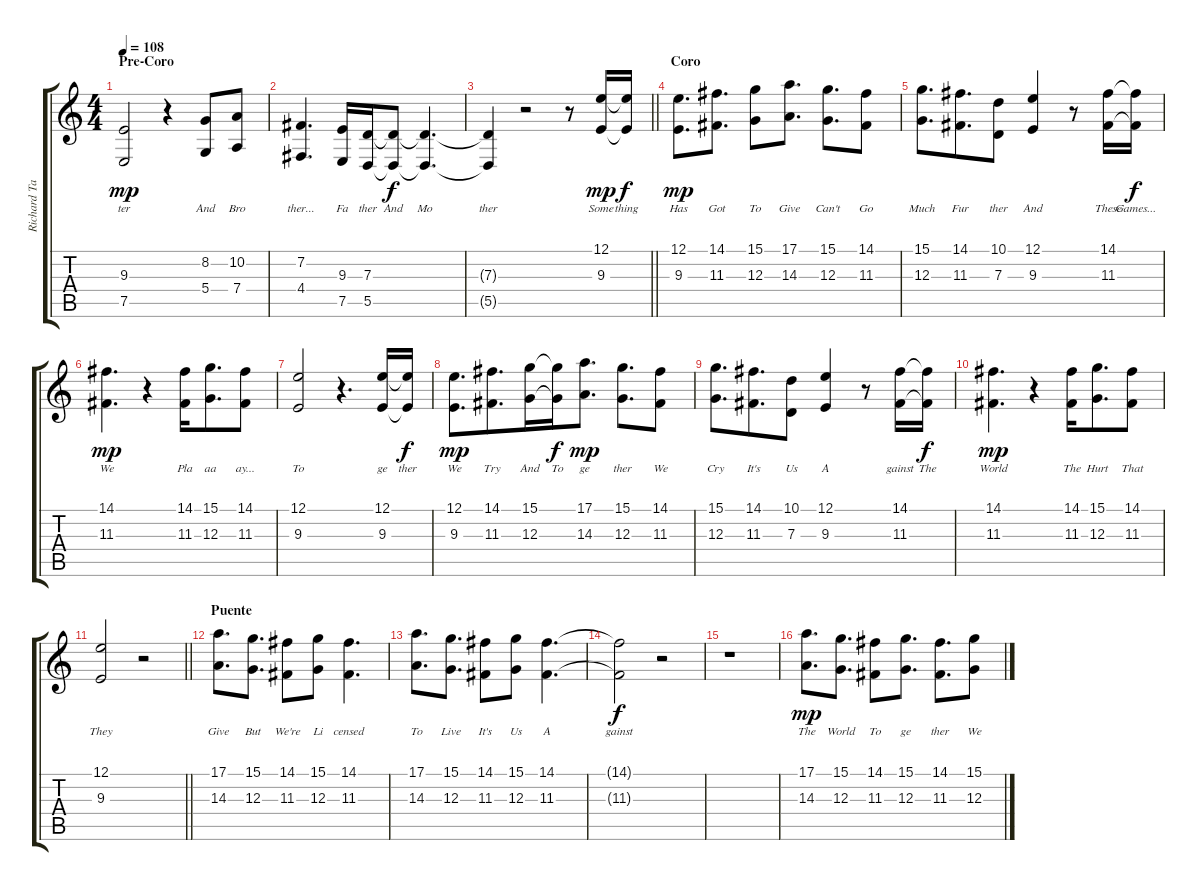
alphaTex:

\track ("Richard Taylor" "Richard Ta") {instrument englishhorn}
\staff {score tabs}
\tuning (E4 B3 G3 D3 A2 E2) {hide}
\ts (4 4)
\section ("" "Pre-Coro")
\tempo 108
\clef g2
\ks c
(9.3 7.5).2{lyrics (0 "ter") lyrics (1 "") lyrics (2 "") lyrics (3 "") lyrics (4 "") dy mp} r.4 (8.2 5.4).8{lyrics (0 "And") lyrics (1 "") lyrics (2 "") lyrics (3 "") lyrics (4 "")} (10.2 7.4).8{lyrics (0 "Bro") lyrics (1 "") lyrics (2 "") lyrics (3 "") lyrics (4 "")} |
(7.2 4.4).4{d lyrics (0 "ther...") lyrics (1 "") lyrics (2 "") lyrics (3 "") lyrics (4 "")} (9.3 7.5).16{lyrics (0 "Fa") lyrics (1 "") lyrics (2 "") lyrics (3 "") lyrics (4 "")} (7.3 5.5).16{lyrics (0 "ther") lyrics (1 "") lyrics (2 "") lyrics (3 "") lyrics (4 "") beam merge} (7.3{t} 5.5{t}).8{lyrics (0 "And") lyrics (1 "") lyrics (2 "") lyrics (3 "") lyrics (4 "") dy f} (7.3{t} 5.5{t}).4{d lyrics (0 "Mo") lyrics (1 "") lyrics (2 "") lyrics (3 "") lyrics (4 "")} |
\barLineRight lightlight
(7.3{t} 5.5{t}).4{lyrics (0 "ther") lyrics (1 "") lyrics (2 "") lyrics (3 "") lyrics (4 "")} r.2 r.8{instrument lead2sawtooth} (12.1 9.3).16{lyrics (0 "Some") lyrics (1 "") lyrics (2 "") lyrics (3 "") lyrics (4 "") dy mp} (12.1{t} 9.3{t}).16{lyrics (0 "thing") lyrics (1 "") lyrics (2 "") lyrics (3 "") lyrics (4 "") dy f} |
\section ("" "Coro")
(12.1 9.3).8{d lyrics (0 "Has") lyrics (1 "") lyrics (2 "") lyrics (3 "") lyrics (4 "") dy mp instrument lead2sawtooth beam merge} (14.1 11.3).8{d lyrics (0 "Got") lyrics (1 "") lyrics (2 "") lyrics (3 "") lyrics (4 "") beam split} (15.1 12.3).8{lyrics (0 "To") lyrics (1 "") lyrics (2 "") lyrics (3 "") lyrics (4 "") beam merge} (17.1 14.3).8{d lyrics (0 "Give") lyrics (1 "") lyrics (2 "") lyrics (3 "") lyrics (4 "") beam split} (15.1 12.3).8{d lyrics (0 "Can't") lyrics (1 "") lyrics (2 "") lyrics (3 "") lyrics (4 "") beam merge} (14.1 11.3).8{lyrics (0 "Go") lyrics (1 "") lyrics (2 "") lyrics (3 "") lyrics (4 "")} |
(15.1 12.3).8{d lyrics (0 "Much") lyrics (1 "") lyrics (2 "") lyrics (3 "") lyrics (4 "")} (14.1 11.3).8{d lyrics (0 "Fur") lyrics (1 "") lyrics (2 "") lyrics (3 "") lyrics (4 "") beam merge} (10.1 7.3).8{lyrics (0 "ther") lyrics (1 "") lyrics (2 "") lyrics (3 "") lyrics (4 "")} (12.1 9.3).4{lyrics (0 "And") lyrics (1 "") lyrics (2 "") lyrics (3 "") lyrics (4 "")} r.8 (14.1 11.3).16{lyrics (0 "These") lyrics (1 "") lyrics (2 "") lyrics (3 "") lyrics (4 "")} (14.1{t} 11.3{t}).16{lyrics (0 "Games...") lyrics (1 "") lyrics (2 "") lyrics (3 "") lyrics (4 "") dy f} |
(14.1 11.3).4{d lyrics (0 "We") lyrics (1 "") lyrics (2 "") lyrics (3 "") lyrics (4 "") dy mp} r.4 (14.1 11.3).16{lyrics (0 "Pla") lyrics (1 "") lyrics (2 "") lyrics (3 "") lyrics (4 "") beam merge} (15.1 12.3).8{d lyrics (0 "aa") lyrics (1 "") lyrics (2 "") lyrics (3 "") lyrics (4 "") beam merge} (14.1 11.3).8{lyrics (0 "ay...") lyrics (1 "") lyrics (2 "") lyrics (3 "") lyrics (4 "")} |
(12.1 9.3).2{lyrics (0 "To") lyrics (1 "") lyrics (2 "") lyrics (3 "") lyrics (4 "")} r.4{d} (12.1 9.3).16{lyrics (0 "ge") lyrics (1 "") lyrics (2 "") lyrics (3 "") lyrics (4 "")} (12.1{t} 9.3{t}).16{lyrics (0 "ther") lyrics (1 "") lyrics (2 "") lyrics (3 "") lyrics (4 "") dy f} |
(12.1 9.3).8{d lyrics (0 "We") lyrics (1 "") lyrics (2 "") lyrics (3 "") lyrics (4 "") dy mp} (14.1 11.3).8{d lyrics (0 "Try") lyrics (1 "") lyrics (2 "") lyrics (3 "") lyrics (4 "") beam merge} (15.1 12.3).16{lyrics (0 "And") lyrics (1 "") lyrics (2 "") lyrics (3 "") lyrics (4 "") beam merge} (15.1{t} 12.3{t}).16{lyrics (0 "To") lyrics (1 "") lyrics (2 "") lyrics (3 "") lyrics (4 "") dy f beam merge} (17.1 14.3).8{d lyrics (0 "ge") lyrics (1 "") lyrics (2 "") lyrics (3 "") lyrics (4 "") dy mp beam split} (15.1 12.3).8{d lyrics (0 "ther") lyrics (1 "") lyrics (2 "") lyrics (3 "") lyrics (4 "") beam merge} (14.1 11.3).8{lyrics (0 "We") lyrics (1 "") lyrics (2 "") lyrics (3 "") lyrics (4 "")} |
(15.1 12.3).8{d lyrics (0 "Cry") lyrics (1 "") lyrics (2 "") lyrics (3 "") lyrics (4 "")} (14.1 11.3).8{d lyrics (0 "It's") lyrics (1 "") lyrics (2 "") lyrics (3 "") lyrics (4 "") beam merge} (10.1 7.3).8{lyrics (0 "Us") lyrics (1 "") lyrics (2 "") lyrics (3 "") lyrics (4 "")} (12.1 9.3).4{lyrics (0 "A") lyrics (1 "") lyrics (2 "") lyrics (3 "") lyrics (4 "")} r.8 (14.1 11.3).16{lyrics (0 "gainst") lyrics (1 "") lyrics (2 "") lyrics (3 "") lyrics (4 "")} (14.1{t} 11.3{t}).16{lyrics (0 "The") lyrics (1 "") lyrics (2 "") lyrics (3 "") lyrics (4 "") dy f} |
(14.1 11.3).4{d lyrics (0 "World") lyrics (1 "") lyrics (2 "") lyrics (3 "") lyrics (4 "") dy mp} r.4 (14.1 11.3).16{lyrics (0 "The") lyrics (1 "") lyrics (2 "") lyrics (3 "") lyrics (4 "") beam merge} (15.1 12.3).8{d lyrics (0 "Hurt") lyrics (1 "") lyrics (2 "") lyrics (3 "") lyrics (4 "") beam merge} (14.1 11.3).8{lyrics (0 "That") lyrics (1 "") lyrics (2 "") lyrics (3 "") lyrics (4 "")} |
\barLineRight lightlight
(12.1 9.3).2{lyrics (0 "They") lyrics (1 "") lyrics (2 "") lyrics (3 "") lyrics (4 "")} r.2 |
\section ("" "Puente")
(17.1 14.3).8{d lyrics (0 "Give") lyrics (1 "") lyrics (2 "") lyrics (3 "") lyrics (4 "")} (15.1 12.3).8{d lyrics (0 "But") lyrics (1 "") lyrics (2 "") lyrics (3 "") lyrics (4 "")} (14.1 11.3).8{lyrics (0 "We're") lyrics (1 "") lyrics (2 "") lyrics (3 "") lyrics (4 "") beam merge} (15.1 12.3).8{lyrics (0 "Li") lyrics (1 "") lyrics (2 "") lyrics (3 "") lyrics (4 "")} (14.1 11.3).4{d lyrics (0 "censed") lyrics (1 "") lyrics (2 "") lyrics (3 "") lyrics (4 "")} |
(17.1 14.3).8{d lyrics (0 "To") lyrics (1 "") lyrics (2 "") lyrics (3 "") lyrics (4 "")} (15.1 12.3).8{d lyrics (0 "Live") lyrics (1 "") lyrics (2 "") lyrics (3 "") lyrics (4 "")} (14.1 11.3).8{lyrics (0 "It's") lyrics (1 "") lyrics (2 "") lyrics (3 "") lyrics (4 "") beam merge} (15.1 12.3).8{lyrics (0 "Us") lyrics (1 "") lyrics (2 "") lyrics (3 "") lyrics (4 "")} (14.1 11.3).4{d lyrics (0 "A") lyrics (1 "") lyrics (2 "") lyrics (3 "") lyrics (4 "")} |
(14.1{t} 11.3{t}).2{lyrics (0 "gainst") lyrics (1 "") lyrics (2 "") lyrics (3 "") lyrics (4 "") dy f} r.2 |
r.1 |
(17.1 14.3).8{d lyrics (0 "The") lyrics (1 "") lyrics (2 "") lyrics (3 "") lyrics (4 "") dy mp beam merge} (15.1 12.3).8{d lyrics (0 "World") lyrics (1 "") lyrics (2 "") lyrics (3 "") lyrics (4 "") beam split} (14.1 11.3).8{lyrics (0 "To") lyrics (1 "") lyrics (2 "") lyrics (3 "") lyrics (4 "") beam merge} (15.1 12.3).8{d lyrics (0 "ge") lyrics (1 "") lyrics (2 "") lyrics (3 "") lyrics (4 "") beam split} (14.1 11.3).8{d lyrics (0 "ther") lyrics (1 "") lyrics (2 "") lyrics (3 "") lyrics (4 "") beam merge} (15.1 12.3).8{lyrics (0 "We") lyrics (1 "") lyrics (2 "") lyrics (3 "") lyrics (4 "")}
